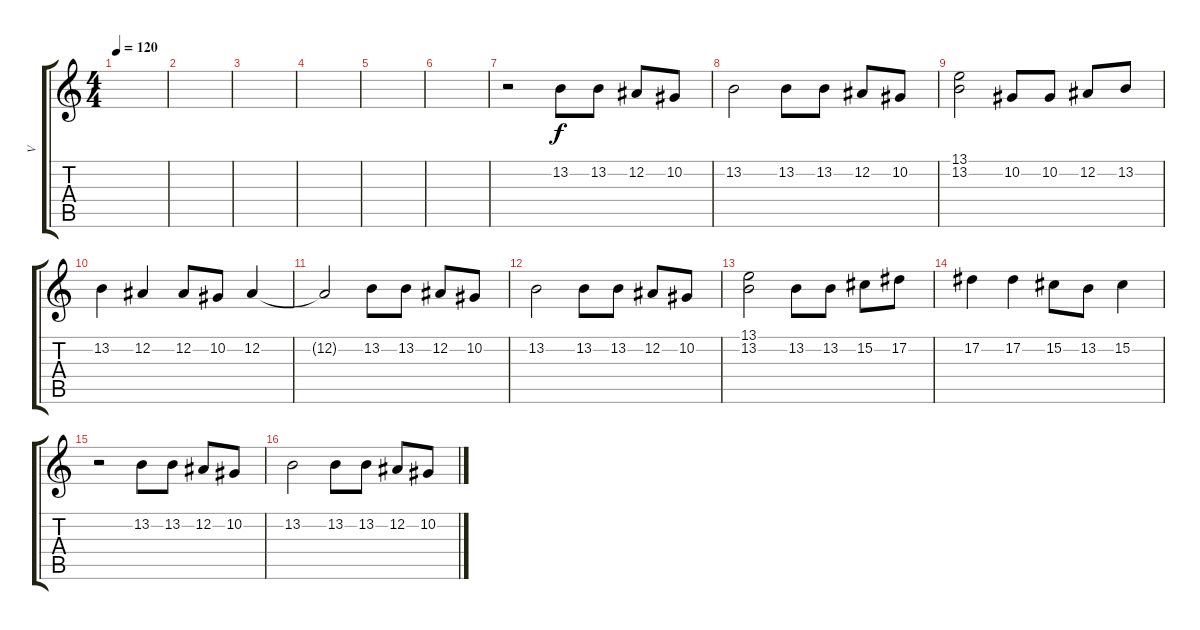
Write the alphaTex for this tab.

\track ("V" "V") {instrument oboe}
\staff {score tabs}
\tuning (Eb4 Bb3 Gb3 Db3 Ab2 Eb2) {hide}
\ts (4 4)
\tempo 120
\clef g2
\ks c
|
|
|
|
|
|
r.2 13.2.8 13.2.8 12.2.8 10.2.8 |
13.2.2 13.2.8 13.2.8 12.2.8 10.2.8 |
(13.1 13.2).2 10.2.8 10.2.8 12.2.8 13.2.8 |
13.2.4 12.2.4 12.2.8 10.2.8 12.2.4 |
12.2{t}.2 13.2.8 13.2.8 12.2.8 10.2.8 |
13.2.2 13.2.8 13.2.8 12.2.8 10.2.8 |
(13.1 13.2).2 13.2.8 13.2.8 15.2.8 17.2.8 |
17.2.4 17.2.4 15.2.8 13.2.8 15.2.4 |
r.2 13.2.8 13.2.8 12.2.8 10.2.8 |
13.2.2 13.2.8 13.2.8 12.2.8 10.2.8
